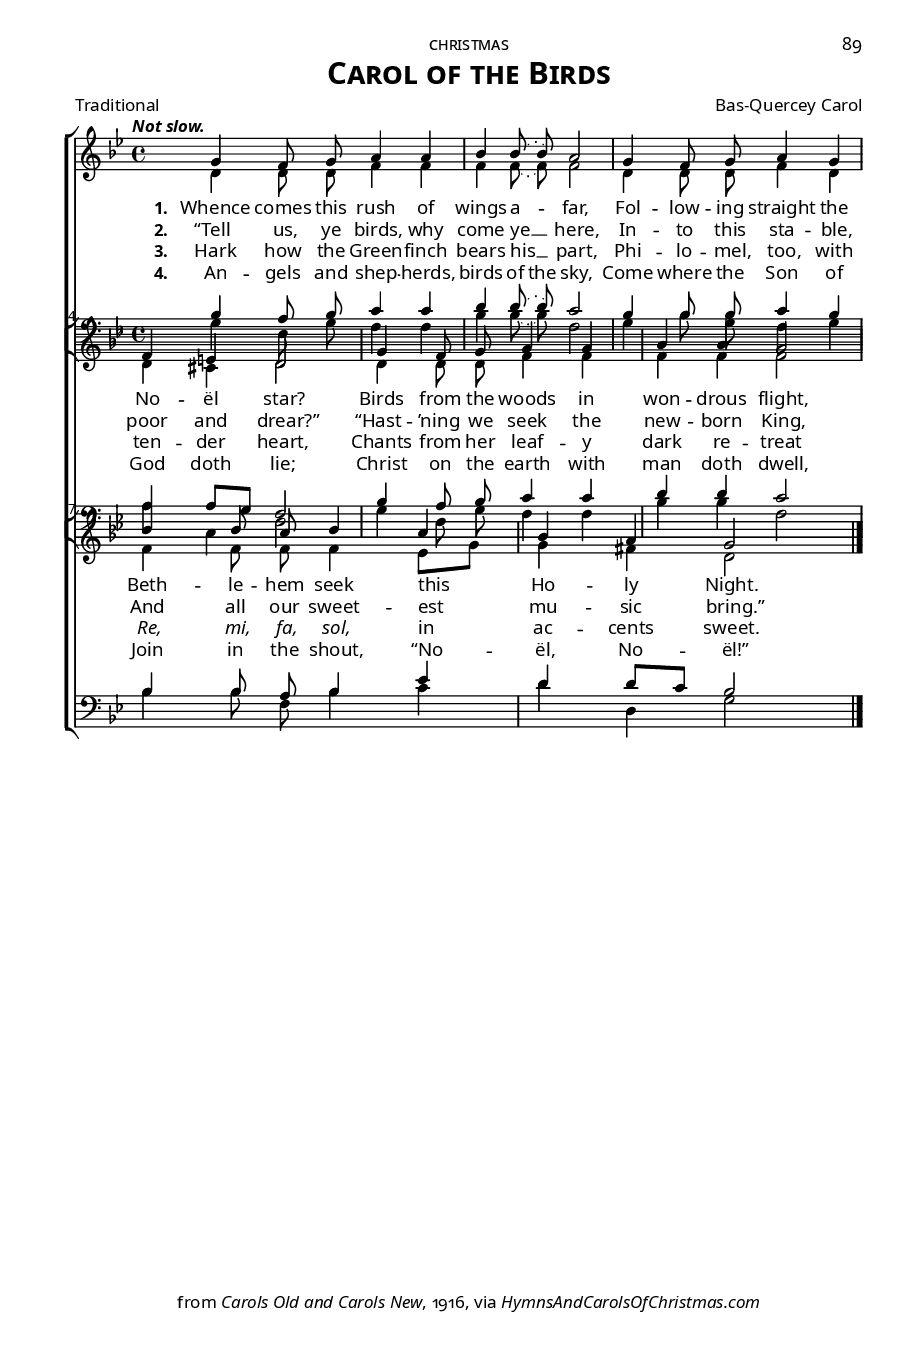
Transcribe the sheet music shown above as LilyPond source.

\version "2.14.2"
\include "util.ly"
\header {
    title = \markup{\override #'(font-name . "Garamond Premier Pro Semibold"){ \abs-fontsize #15 \smallCapsOldStyle"Carol of the Birds"}}
    poet = \markup\oldStyleNum"Traditional"
    composer = \markup\oldStyleNum"Bas-Quercey Carol"
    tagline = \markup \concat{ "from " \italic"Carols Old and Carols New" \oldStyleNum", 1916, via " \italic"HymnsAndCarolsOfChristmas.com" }
  }\paper {
  print-all-headers = ##f
  paper-height = 9\in
  paper-width = 6\in
  indent = 0\in
  %system-system-spacing = #'((basic-distance . 10) (padding . 0))
  system-system-spacing =
    #'((basic-distance . 0)
       (minimum-distance . 0)
       (padding . -5)
       (stretchability . 100))
  score-markup-spacing =
    #'((basic-distance . 0)
       (minimum-distance . 0)
       (padding . 1)
       (stretchability . 0))
  last-bottom-spacing =
    #'((basic-distance . 0)
       (minimum-distance . 0)
       (padding . -0.5)
       (stretchability . 0))
  ragged-last-bottom = ##t
  ragged-bottom = ##f
  two-sided = ##t
  inner-margin = 0.5\in
  outer-margin = 0.25\in
  top-margin = 0.25\in
  bottom-margin = 0.25\in
  first-page-number = #089
  print-first-page-number = ##t
  headerLine = \markup{\override #'(font-name . "Garamond Premier Pro") \smallCapsOldStyle"christmas"}
  oddHeaderMarkup = \markup\fill-line{
     \override #'(font-name . "Garamond Premier Pro")\abs-fontsize #8.5
     \combine 
        \fill-line{"" \on-the-fly #print-page-number-check-first
        \oldStylePageNum""
        }
        \fill-line{\headerLine}
  }
  evenHeaderMarkup = \markup {
     \override #'(font-name . "Garamond Premier Pro")\abs-fontsize #8.5
     \combine
        \on-the-fly #print-page-number-check-first
        \oldStylePageNum""
        \fill-line{\headerLine}
  }
}
#(set-global-staff-size 15) \paper{ #(define fonts (make-pango-font-tree "GoudyOlSt BT" "Garamond Premier Pro" "Garamond Premier Pro" (/ 15 20))) }
global = {
  \key bes \major
  \time 4/4
  \autoBeamOff
  \override DynamicLineSpanner #'staff-padding = #0.0
  \override DynamicLineSpanner #'Y-extent = #'(-1 . 1)
}

sopMusic = \relative c'' {
  \tempo \markup\italic"Not slow."
  g4 f8\noBeam g a4 a |
  \slurDotted bes bes8\noBeam( bes) a2 |
  
  g4 f8\noBeam g a4 g |
  f e d2 |
  
  g4 f8\noBeam g a4 a |
  bes bes a2 |
  
  d4 d8\noBeam c d4 c |
  bes a g2 \bar "|."
}
sopWords = \lyricmode {
  
}

altoMusic = \relative c' {
  d4 d8\noBeam d f4 f |
  \slurDotted f f8\noBeam( f) f2 |
  
  d4 d8\noBeam d f4 d |
  d cis d2 |
  
  d4 d8\noBeam d f4 f |
  f f f2 |
  
  f4 f8\noBeam f f4 \slurSolid ees8[ g] |
  g4 fis d2 \bar "|."
}
altoWords = \lyricmode {
  \dropLyricsIX
  \set stanza = #"1. "
  \set ignoreMelismata = ##t
  Whence comes this rush of wings a -- _ far,
  Fol -- low -- ing straight the No -- ël star?
  Birds from the woods in won -- drous flight,
  Beth -- le -- hem seek this _ Ho -- ly Night.
}
altoWordsII = \lyricmode {
  \dropLyricsIX
%\markup\italic
  \set stanza = #"2. "
  \set ignoreMelismata = ##t
  “Tell us, ye birds, why come ye __ _ here,
  In -- to this sta -- ble, poor and drear?”
  “Hast -- ’ning we seek the new -- born King,
  And all our sweet -- est _ mu -- sic bring.”
}
altoWordsIII = \lyricmode {
  \dropLyricsIX
  \set stanza = #"3. "
  Hark how the Green -- finch bears his __ part,
  Phi -- lo -- mel, too, with ten -- der heart,
  Chants from her leaf -- y dark re -- treat
  \markup\italic Re, \markup\italic mi, \markup\italic fa, \markup\italic sol, in ac -- cents sweet.
}
altoWordsIV = \lyricmode {
  \dropLyricsIX
  \set stanza = #"4. "
  \set ignoreMelismata = ##t
  An -- gels and shep -- herds, birds of the sky,
  Come where the Son of God doth lie;
  Christ on the earth with man doth dwell,
  Join in the shout, “No -- _ ël, No -- ël!”
}
altoWordsV = \lyricmode {
}
altoWordsVI = \lyricmode {
}
tenorMusic = \relative c' {
  bes4 a8\noBeam bes c4 c |
  \slurDotted d d8\noBeam( d) c2 |
  
  bes4 bes8\noBeam bes c4 bes |
  a \slurSolid a8[ g] f2 |
  
  \slurDotted bes4 a8\noBeam bes c4 c |
  d d c2 |
  
  bes4 bes8\noBeam a bes4 ees |
  d \slurSolid d8[ c] bes2 \bar "|."
}
tenorWords = \lyricmode {

}

bassMusic = \relative c' {
  g4 d8\noBeam g f4 f |
  \slurDotted bes bes8\noBeam( bes) f2 |
  
  g4 bes8\noBeam g f4 g |
  a a, d2 |
  
  g4 d8\noBeam g f4 f |
  bes bes f2 |
  
  bes4 bes8\noBeam f bes4 c |
  d d, g2 \bar "|."
}
bassWords = \lyricmode {

}

pianoRH = \relative c' {
  
}
pianoLH = \relative c' {
  
}

\score {
  <<
   \new ChoirStaff <<
%    \new Lyrics = sopranos \with { \override VerticalAxisGroup #'nonstaff-relatedstaff-spacing = #'((basic-distance . 1)) }
    \new Staff = women <<
      \new Voice = "sopranos" { \voiceOne << \global \sopMusic >> }
      \new Voice = "altos" { \voiceTwo << \global \altoMusic >> }
    >>
    \new Lyrics \with { alignAboveContext = #"women" \override VerticalAxisGroup #'nonstaff-relatedstaff-spacing = #'((basic-distance . 1))} \lyricsto "sopranos" \sopWords
    \new Lyrics = "altosVI"  \with { alignBelowContext = #"women" } \lyricsto "altos" \altoWordsVI
    \new Lyrics = "altosV"  \with { alignBelowContext = #"women" } \lyricsto "altos" \altoWordsV
    \new Lyrics = "altosIV"  \with { alignBelowContext = #"women" } \lyricsto "altos" \altoWordsIV
    \new Lyrics = "altosIII"  \with { alignBelowContext = #"women" } \lyricsto "altos" \altoWordsIII
    \new Lyrics = "altosII"  \with { alignBelowContext = #"women" } \lyricsto "altos" \altoWordsII
    \new Lyrics = "altos"  \with { alignBelowContext = #"women" \override VerticalAxisGroup #'nonstaff-relatedstaff-spacing = #'((padding . -0.5))} \lyricsto "altos" \altoWords
   \new Staff = men <<
      \clef bass
      \new Voice = "tenors" { \voiceOne << \global \tenorMusic >> }
      \new Voice = "basses" { \voiceTwo << \global \bassMusic >> }
    >>
    \new Lyrics \with { alignAboveContext = #"men" \override VerticalAxisGroup #'nonstaff-relatedstaff-spacing = #'((basic-distance . 1)) } \lyricsto "tenors" \tenorWords
    \new Lyrics \with { alignBelowContext = #"men" \override VerticalAxisGroup #'nonstaff-relatedstaff-spacing = #'((basic-distance . 1)) } \lyricsto "basses" \bassWords
  >>
%    \new PianoStaff << \new Staff { \new Voice { \pianoRH } } \new Staff { \clef "bass" \pianoLH } >>
  >>
  \layout {
%6x9  \context {\Lyrics\override LyricText #'font-size = #0.75 }
%6.14 \context {\Lyrics\override LyricText #'font-size = #0.25 }
%8.5x11g \context {\Lyrics\override LyricText #'font-size = #1.1 }
%{IF_LESSER
\context {\Lyrics\override LyricText #'font-size = #0.6 }
%}%END_IF_LESSER
    #(define fonts (make-pango-font-tree "GoudyOlSt BT" "Garamond Premier Pro" "Garamond Premier Pro" (/ 14.6 20)))
    \context {
      \Score
      %\override SpacingSpanner #'base-shortest-duration = #(ly:make-moment 1 8)
      %\override SpacingSpanner #'common-shortest-duration = #(ly:make-moment 1 4)
    }
    \context {
      % Remove all empty staves
      % \Staff \RemoveEmptyStaves \override VerticalAxisGroup #'remove-first = ##t
    }
    \context {
      \Lyrics
      \override LyricText #'X-offset = #center-on-word
    }
  }
  
  \midi {
    \tempo 4 = 110
    \set Staff.midiInstrument = "flute"
  
    \context {
      \Voice
      \remove "Dynamic_performer"
    }
  }
}
